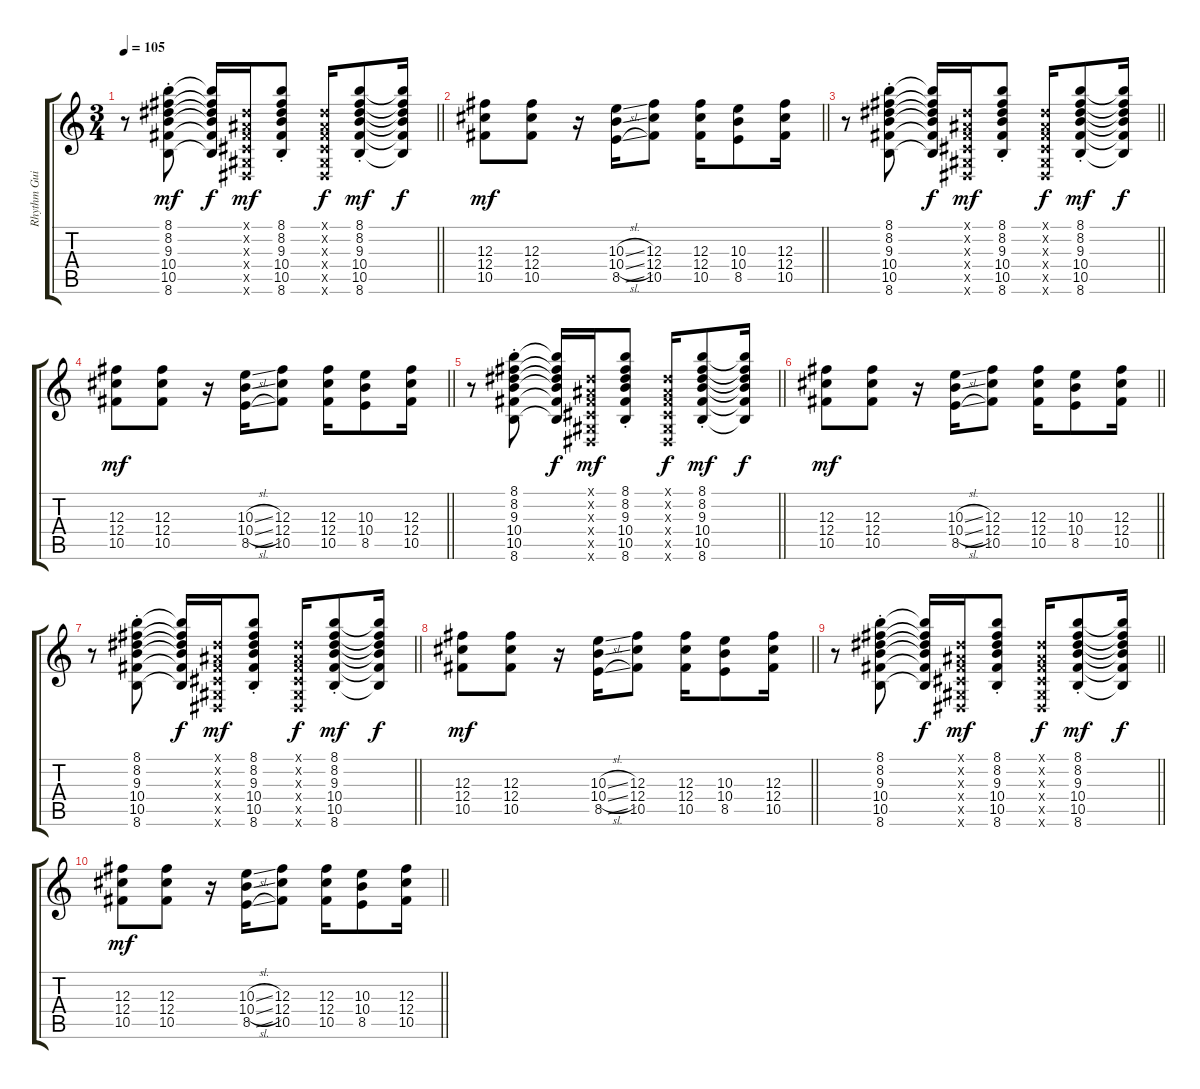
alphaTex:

\track ("Rhythm Guitar" "Rhythm Gui") {instrument overdrivenguitar}
\staff {score tabs}
\tuning (Eb4 Bb3 Gb3 Db3 Ab2 Eb2) {hide}
\ts (3 4)
\tempo 105
\clef g2
\barLineRight lightlight
\ks c
r.8{dy mf} (8.1 8.2 9.3 10.4 10.5 8.6{st}).8 (8.1{t} 8.2{t} 9.3{t} 10.4{t} 10.5{t} 8.6{t}).16{dy f} (0.1{x} 0.2{x} 0.3{x} 0.4{x} 0.5{x} 0.6{x}).16{dy mf} (8.1 8.2 9.3 10.4 10.5 8.6{st}).8 (0.1{x} 0.2{x} 0.3{x} 0.4{x} 0.5{x} 0.6{x}).16{dy f} (8.1 8.2 9.3 10.4 10.5 8.6{st}).8{dy mf} (8.1{t} 8.2{t} 9.3{t} 10.4{t} 10.5{t} 8.6{t}).16{dy f} |
\barLineRight lightlight
(12.3 12.4 10.5).8{dy mf} (12.3 12.4 10.5).8 r.16 (10.3{sl} 10.4{sl} 8.5{sl}).16 (12.3 12.4 10.5).8 (12.3 12.4 10.5).16 (10.3 10.4 8.5).8 (12.3 12.4 10.5).16 |
\barLineRight lightlight
r.8 (8.1 8.2 9.3 10.4 10.5 8.6{st}).8 (8.1{t} 8.2{t} 9.3{t} 10.4{t} 10.5{t} 8.6{t}).16{dy f} (0.1{x} 0.2{x} 0.3{x} 0.4{x} 0.5{x} 0.6{x}).16{dy mf} (8.1 8.2 9.3 10.4 10.5 8.6{st}).8 (0.1{x} 0.2{x} 0.3{x} 0.4{x} 0.5{x} 0.6{x}).16{dy f} (8.1 8.2 9.3 10.4 10.5 8.6{st}).8{dy mf} (8.1{t} 8.2{t} 9.3{t} 10.4{t} 10.5{t} 8.6{t}).16{dy f} |
\barLineRight lightlight
(12.3 12.4 10.5).8{dy mf} (12.3 12.4 10.5).8 r.16 (10.3{sl} 10.4{sl} 8.5{sl}).16 (12.3 12.4 10.5).8 (12.3 12.4 10.5).16 (10.3 10.4 8.5).8 (12.3 12.4 10.5).16 |
\barLineRight lightlight
r.8 (8.1 8.2 9.3 10.4 10.5 8.6{st}).8 (8.1{t} 8.2{t} 9.3{t} 10.4{t} 10.5{t} 8.6{t}).16{dy f} (0.1{x} 0.2{x} 0.3{x} 0.4{x} 0.5{x} 0.6{x}).16{dy mf} (8.1 8.2 9.3 10.4 10.5 8.6{st}).8 (0.1{x} 0.2{x} 0.3{x} 0.4{x} 0.5{x} 0.6{x}).16{dy f} (8.1 8.2 9.3 10.4 10.5 8.6{st}).8{dy mf} (8.1{t} 8.2{t} 9.3{t} 10.4{t} 10.5{t} 8.6{t}).16{dy f} |
\barLineRight lightlight
(12.3 12.4 10.5).8{dy mf volume 0} (12.3 12.4 10.5).8 r.16 (10.3{sl} 10.4{sl} 8.5{sl}).16 (12.3 12.4 10.5).8 (12.3 12.4 10.5).16 (10.3 10.4 8.5).8 (12.3 12.4 10.5).16 |
\barLineRight lightlight
r.8 (8.1 8.2 9.3 10.4 10.5 8.6{st}).8 (8.1{t} 8.2{t} 9.3{t} 10.4{t} 10.5{t} 8.6{t}).16{dy f} (0.1{x} 0.2{x} 0.3{x} 0.4{x} 0.5{x} 0.6{x}).16{dy mf} (8.1 8.2 9.3 10.4 10.5 8.6{st}).8 (0.1{x} 0.2{x} 0.3{x} 0.4{x} 0.5{x} 0.6{x}).16{dy f} (8.1 8.2 9.3 10.4 10.5 8.6{st}).8{dy mf} (8.1{t} 8.2{t} 9.3{t} 10.4{t} 10.5{t} 8.6{t}).16{dy f} |
\barLineRight lightlight
(12.3 12.4 10.5).8{dy mf} (12.3 12.4 10.5).8 r.16 (10.3{sl} 10.4{sl} 8.5{sl}).16 (12.3 12.4 10.5).8 (12.3 12.4 10.5).16 (10.3 10.4 8.5).8 (12.3 12.4 10.5).16 |
\barLineRight lightlight
r.8 (8.1 8.2 9.3 10.4 10.5 8.6{st}).8 (8.1{t} 8.2{t} 9.3{t} 10.4{t} 10.5{t} 8.6{t}).16{dy f} (0.1{x} 0.2{x} 0.3{x} 0.4{x} 0.5{x} 0.6{x}).16{dy mf} (8.1 8.2 9.3 10.4 10.5 8.6{st}).8 (0.1{x} 0.2{x} 0.3{x} 0.4{x} 0.5{x} 0.6{x}).16{dy f} (8.1 8.2 9.3 10.4 10.5 8.6{st}).8{dy mf} (8.1{t} 8.2{t} 9.3{t} 10.4{t} 10.5{t} 8.6{t}).16{dy f} |
\barLineRight lightlight
(12.3 12.4 10.5).8{dy mf} (12.3 12.4 10.5).8 r.16 (10.3{sl} 10.4{sl} 8.5{sl}).16 (12.3 12.4 10.5).8 (12.3 12.4 10.5).16 (10.3 10.4 8.5).8 (12.3 12.4 10.5).16
